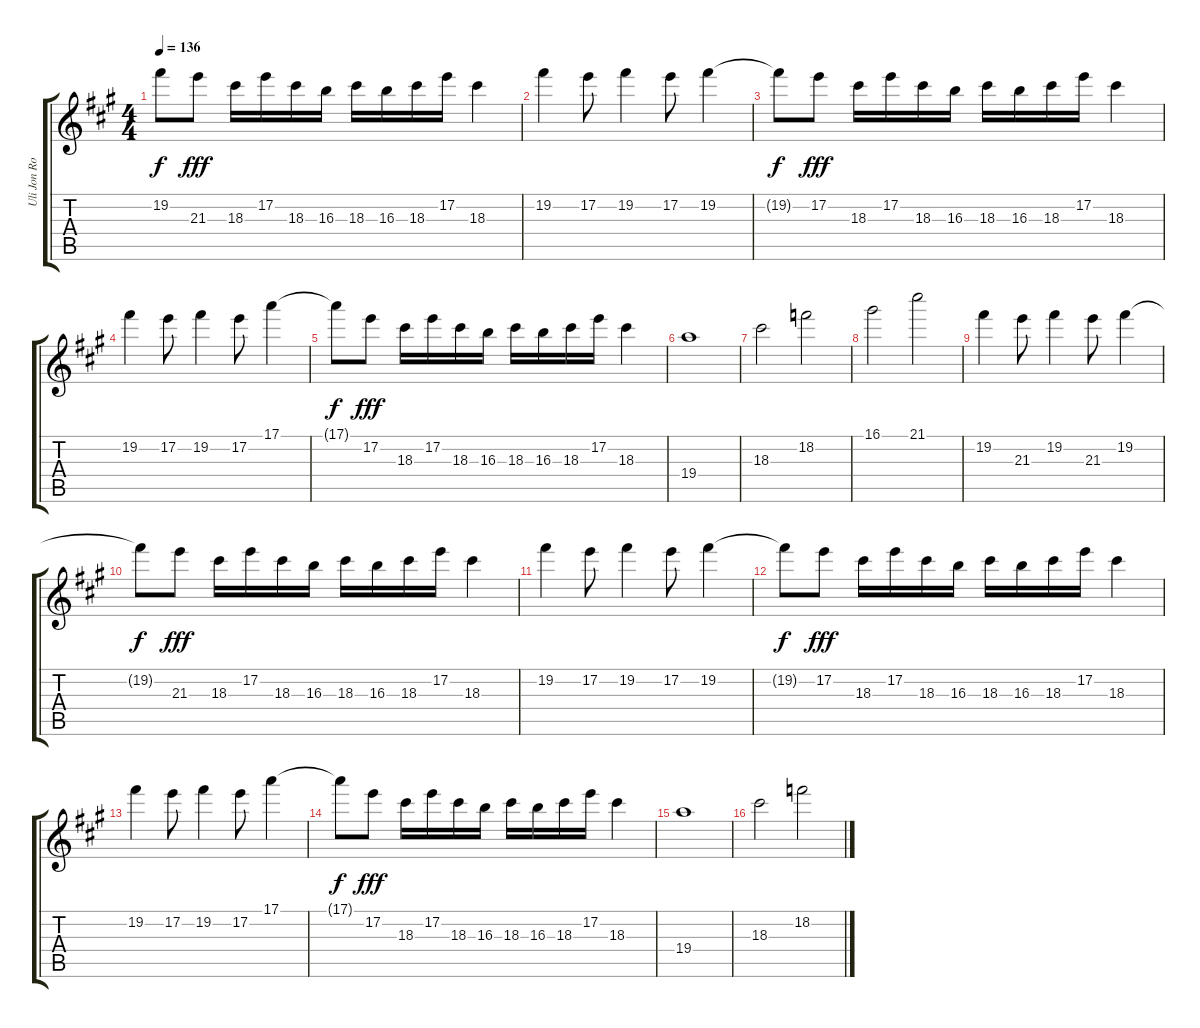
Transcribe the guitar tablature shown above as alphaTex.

\track ("Uli Jon Roth" "Uli Jon Ro") {instrument overdrivenguitar}
\staff {score tabs}
\tuning (E4 B3 G3 D3 A2 E2) {hide}
\ts (4 4)
\tempo 136
\clef g2
\ks a
19.2{t}.8{dy f} 21.3.8{dy fff} 18.3.16 17.2.16 18.3.16 16.3.16 18.3.16 16.3.16 18.3.16 17.2.16 18.3.4 |
19.2.4 17.2.8 19.2.4 17.2.8 19.2.4 |
19.2{t}.8{dy f} 17.2.8{dy fff} 18.3.16 17.2.16 18.3.16 16.3.16 18.3.16 16.3.16 18.3.16 17.2.16 18.3.4 |
19.2.4 17.2.8 19.2.4 17.2.8 17.1.4 |
17.1{t}.8{dy f} 17.2.8{dy fff} 18.3.16 17.2.16 18.3.16 16.3.16 18.3.16 16.3.16 18.3.16 17.2.16 18.3.4 |
19.4.1 |
18.3.2 18.2.2 |
16.1.2 21.1.2 |
19.2.4 21.3.8 19.2.4 21.3.8 19.2.4 |
19.2{t}.8{dy f} 21.3.8{dy fff} 18.3.16 17.2.16 18.3.16 16.3.16 18.3.16 16.3.16 18.3.16 17.2.16 18.3.4 |
19.2.4 17.2.8 19.2.4 17.2.8 19.2.4 |
19.2{t}.8{dy f} 17.2.8{dy fff} 18.3.16 17.2.16 18.3.16 16.3.16 18.3.16 16.3.16 18.3.16 17.2.16 18.3.4 |
19.2.4 17.2.8 19.2.4 17.2.8 17.1.4 |
17.1{t}.8{dy f} 17.2.8{dy fff} 18.3.16 17.2.16 18.3.16 16.3.16 18.3.16 16.3.16 18.3.16 17.2.16 18.3.4 |
19.4.1 |
18.3.2 18.2.2
